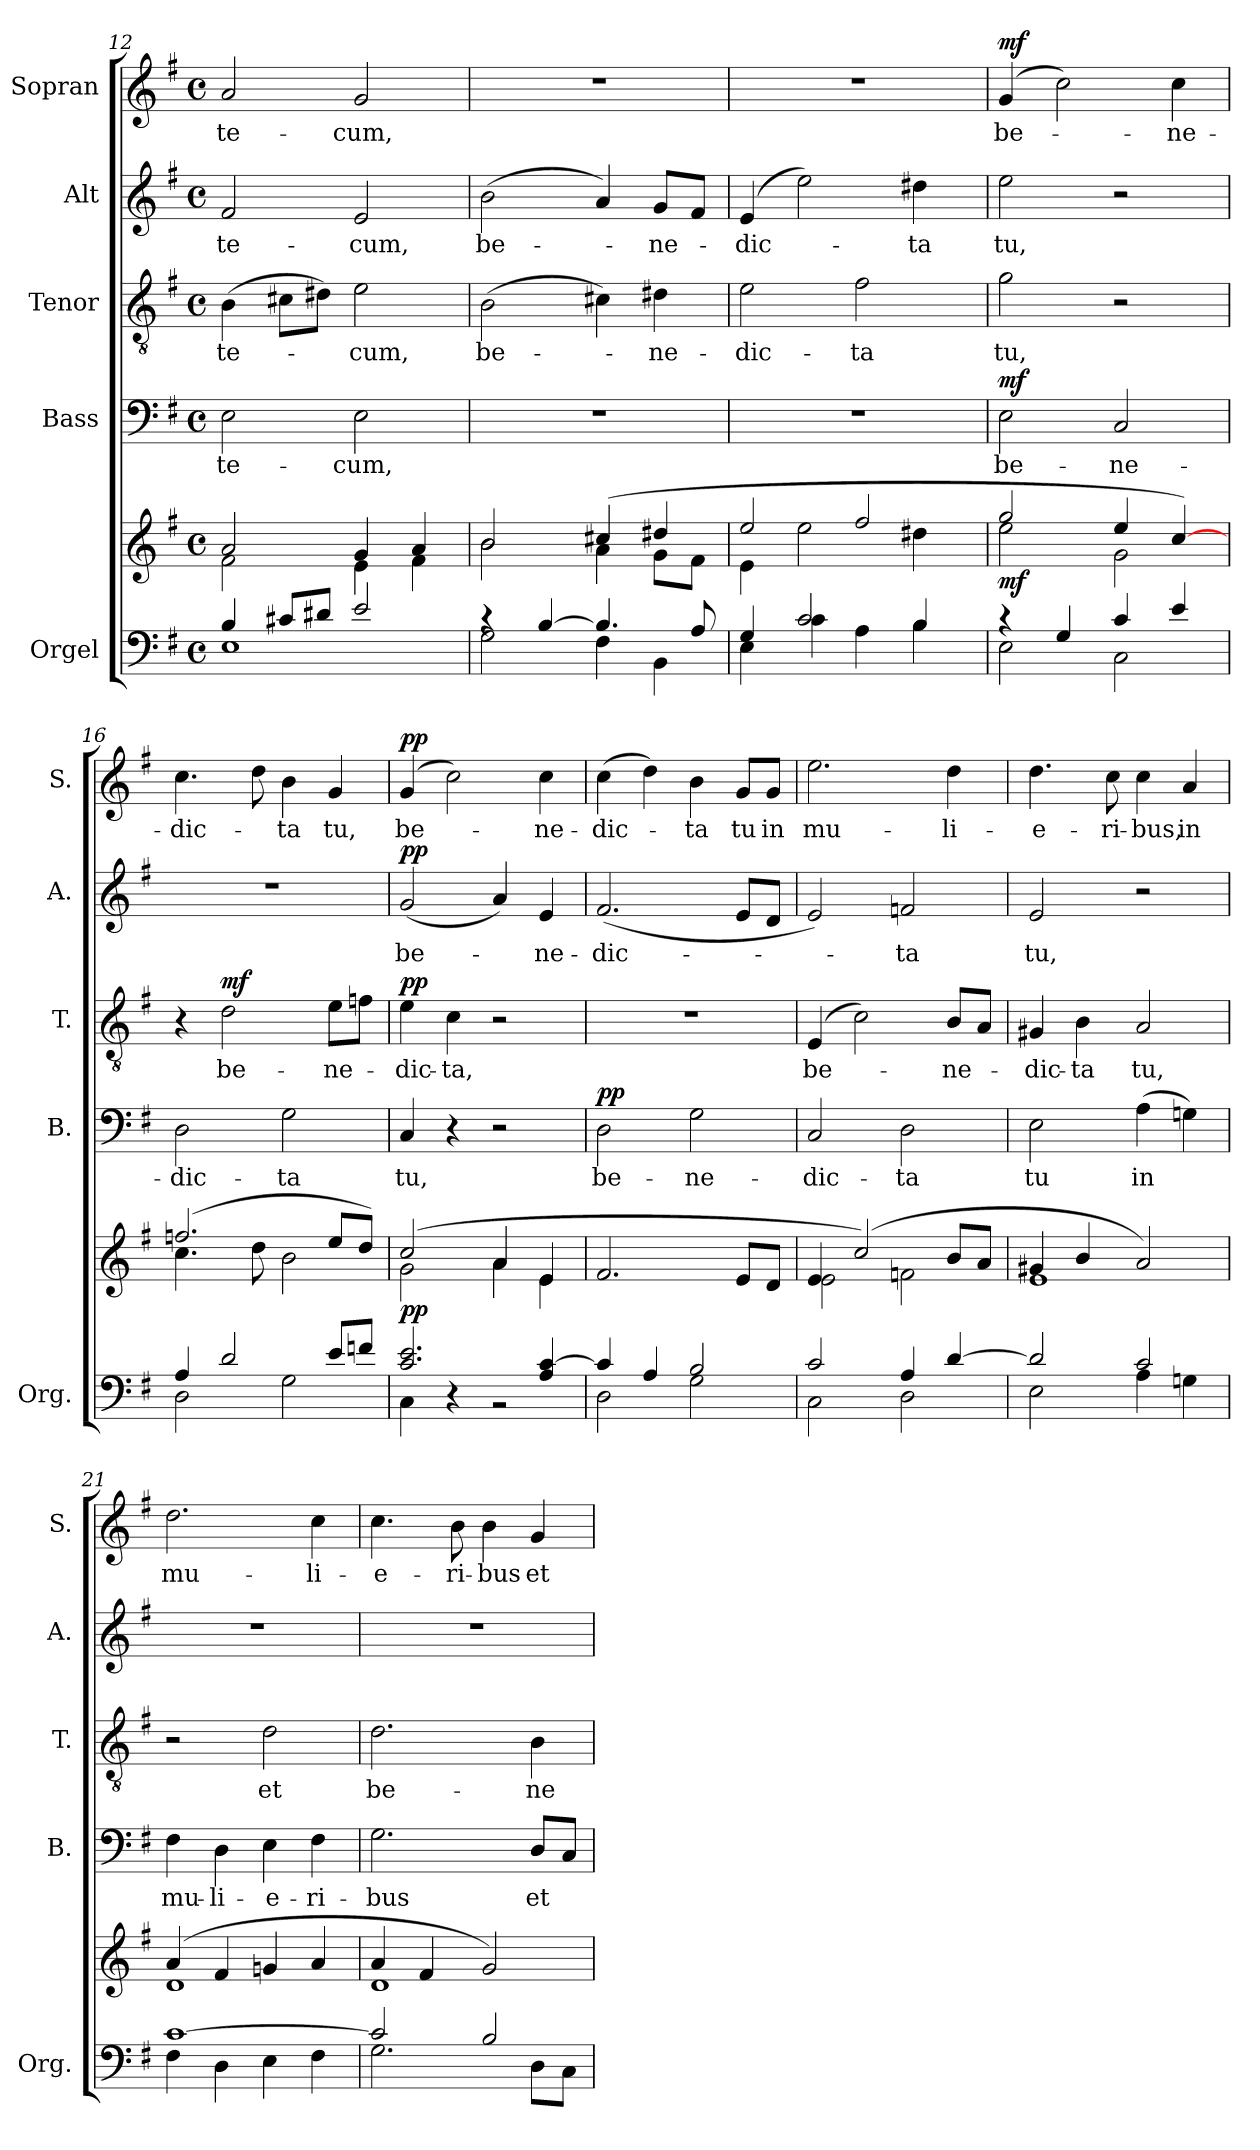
**kern	**kern	**dynam	**kern	**text	**dynam	**kern	**text	**dynam	**kern	**text	**dynam	**kern	**text	**dynam
*part5	*part5	*part5	*part4	*part4	*part4	*part3	*part3	*part3	*part2	*part2	*part2	*part1	*part1	*part1
*staff6	*staff5	*staff5/6	*staff4	*staff4	*staff4	*staff3	*staff3	*staff3	*staff2	*staff2	*staff2	*staff1	*staff1	*staff1
*I"Orgel	*	*	*I"Bass	*	*	*I"Tenor	*	*	*I"Alt	*	*	*I"Sopran	*	*
*I'Org.	*	*	*I'B.	*	*	*I'T.	*	*	*I'A.	*	*	*I'S.	*	*
*clefF4	*clefG2	*	*clefF4	*	*	*clefGv2	*	*	*clefG2	*	*	*clefG2	*	*
*k[f#]	*k[f#]	*	*k[f#]	*	*	*k[f#]	*	*	*k[f#]	*	*	*k[f#]	*	*
*G:	*G:	*	*G:	*	*	*G:	*	*	*G:	*	*	*G:	*	*
*M4/4	*M4/4	*	*M4/4	*	*	*M4/4	*	*	*M4/4	*	*	*M4/4	*	*
*met(c)	*met(c)	*	*met(c)	*	*	*met(c)	*	*	*met(c)	*	*	*met(c)	*	*
=12	=12	=12	=12	=12	=12	=12	=12	=12	=12	=12	=12	=12	=12	=12
*^	*^	*	*	*	*	*	*	*	*	*	*	*	*	*
!	!	!	!	!	!	!LO:LY:b	!	!	!LO:LY:b	!	!	!LO:LY:b	!	!	!LO:LY:b	!
4B/	1E	2a/	2f#\	.	2E\	te-	.	(>4B\	te-	.	2f#/	te-	.	2a/	te-	.
8c#X/L	.	.	.	.	.	.	.	8c#X\L	.	.	.	.	.	.	.	.
8d#X/J	.	.	.	.	.	.	.	8d#X\J)	.	.	.	.	.	.	.	.
!	!	!	!	!	!	!LO:LY:b	!	!	!LO:LY:b	!	!	!LO:LY:b	!	!	!LO:LY:b	!
2e/	.	4g/	4e\	.	2E\	-cum,	.	2e\	-cum,	.	2e/	-cum,	.	2g/	-cum,	.
.	.	4a/	4f#\	.	.	.	.	.	.	.	.	.	.	.	.	.
!!LO:PB:g=z
=13	=13	=13	=13	=13	=13	=13	=13	=13	=13	=13	=13	=13	=13	=13	=13	=13
!	!	!	!	!	!	!	!	!	!LO:LY:b	!	!	!LO:LY:b	!	!	!	!
4rc	2G\	2b/	2b\	.	1r	.	.	(>2B\	be-	.	(>2b\	be-	.	1r	.	.
[>4B/	.	.	.	.	.	.	.	.	.	.	.	.	.	.	.	.
4.B/]	4F#\	(>4cc#X/	4a\	.	.	.	.	4c#X\)	.	.	4a/)	.	.	.	.	.
!	!	!	!	!	!	!	!	!	!LO:LY:b	!	!	!LO:LY:b	!	!	!	!
.	4BB\	4dd#X/	8g\L	.	.	.	.	4d#X\	-ne-	.	8g/L	-ne-	.	.	.	.
8A/	.	.	8f#\J	.	.	.	.	.	.	.	8f#/J	.	.	.	.	.
=14	=14	=14	=14	=14	=14	=14	=14	=14	=14	=14	=14	=14	=14	=14	=14	=14
!	!	!	!	!	!	!	!	!	!LO:LY:b	!	!	!LO:LY:b	!	!	!	!
4G/	4E\	2ee/	4e\	.	1r	.	.	2e\	-dic-	.	(4e/	-dic-	.	1r	.	.
2c/	4c\	.	2ee\	.	.	.	.	.	.	.	2ee\)	.	.	.	.	.
!	!	!	!	!	!	!	!	!	!LO:LY:b	!	!	!	!	!	!	!
.	4A\	2ff#/	.	.	.	.	.	2f#\	-ta	.	.	.	.	.	.	.
!	!	!	!	!	!	!	!	!	!	!	!	!LO:LY:b	!	!	!	!
4B/	4B\	.	4dd#X\	.	.	.	.	.	.	.	4dd#X\	-ta	.	.	.	.
=15	=15	=15	=15	=15	=15	=15	=15	=15	=15	=15	=15	=15	=15	=15	=15	=15
!	!	!	!	!LO:DY:b	!	!LO:LY:b	!LO:DY:a	!	!LO:LY:b	!	!	!LO:LY:b	!	!	!LO:LY:b	!LO:DY:a
4rc	2E\	2gg/	2ee\	mf	2E\	be-	mf	2g\	tu,	.	2ee\	tu,	.	(4g/	be-	mf
4G/	.	.	.	.	.	.	.	.	.	.	.	.	.	2cc\)	.	.
!	!	!	!	!	!	!LO:LY:b	!	!	!	!	!	!	!	!	!	!
4c/	2C\	4ee/	2g\	.	2C/	-ne-	.	2r	.	.	2r	.	.	.	.	.
!	!	!	!	!	!	!	!	!	!	!	!	!	!	!	!LO:LY:b	!
4e/	.	[>4cc/)	.	.	.	.	.	.	.	.	.	.	.	4cc\	-ne-	.
=16	=16	=16	=16	=16	=16	=16	=16	=16	=16	=16	=16	=16	=16	=16	=16	=16
!	!	!	!	!	!	!LO:LY:b	!	!	!	!	!	!	!	!	!LO:LY:b	!
4A/	2D\	(2.ffn/	4.cc\	.	2D\	-dic-	.	4r	.	.	1r	.	.	4.cc\	-dic-	.
!	!	!	!	!	!	!	!	!	!LO:LY:b	!LO:DY:a	!	!	!	!	!	!
2d/	.	.	.	.	.	.	.	2d\	be-	mf	.	.	.	.	.	.
.	.	.	8dd\	.	.	.	.	.	.	.	.	.	.	8dd\	.	.
!	!	!	!	!	!	!LO:LY:b	!	!	!	!	!	!	!	!	!LO:LY:b	!
.	2G\	.	2b\	.	2G\	-ta	.	.	.	.	.	.	.	4b\	-ta	.
!	!	!	!	!	!	!	!	!	!LO:LY:b	!	!	!	!	!	!LO:LY:b	!
8e/L	.	8ee/L	.	.	.	.	.	8e\L	-ne-	.	.	.	.	4g/	tu,	.
8fn/J	.	8dd/J)	.	.	.	.	.	8fn\J	.	.	.	.	.	.	.	.
=17	=17	=17	=17	=17	=17	=17	=17	=17	=17	=17	=17	=17	=17	=17	=17	=17
!	!	!	!	!LO:DY:b	!	!LO:LY:b	!	!	!LO:LY:b	!LO:DY:a	!	!LO:LY:b	!LO:DY:a	!	!LO:LY:b	!LO:DY:a
2.c/ 2.e/	4C\	(2cc/	2g\	pp	4C/	tu,	.	4e\	-dic-	pp	(<2g/	be-	pp	(4g/	be-	pp
!	!	!	!	!	!	!	!	!	!LO:LY:b	!	!	!	!	!	!	!
.	4rC	.	.	.	4r	.	.	4c\	-ta,	.	.	.	.	2cc\)	.	.
.	2rBB	4a/	4a\	.	2r	.	.	2r	.	.	4a/)	.	.	.	.	.
!	!	!	!	!	!	!	!	!	!	!	!	!LO:LY:b	!	!	!LO:LY:b	!
4A/ [>4c/	.	4e/	4e\	.	.	.	.	.	.	.	4e/	-ne-	.	4cc\	-ne-	.
!!LO:LB:g=z
=18	=18	=18	=18	=18	=18	=18	=18	=18	=18	=18	=18	=18	=18	=18	=18	=18
!	!	!	!	!	!	!LO:LY:b	!LO:DY:a	!	!	!	!	!LO:LY:b	!	!	!LO:LY:b	!
*	*	*v	*v	*	*	*	*	*	*	*	*	*	*	*	*	*
4c/]	2D\	2.f#/	.	2D\	be-	pp	1r	.	.	(<2.f#/	-dic-	.	(>4cc\	-dic-	.
4A/	.	.	.	.	.	.	.	.	.	.	.	.	4dd\)	.	.
!	!	!	!	!	!LO:LY:b	!	!	!	!	!	!	!	!	!LO:LY:b	!
2B/	2G\	.	.	2G\	-ne-	.	.	.	.	.	.	.	4b\	-ta	.
!	!	!	!	!	!	!	!	!	!	!	!	!	!	!LO:LY:b	!
.	.	8e/L	.	.	.	.	.	.	.	8e/L	.	.	8g/L	tu	.
!	!	!	!	!	!	!	!	!	!	!	!	!	!	!LO:LY:b	!
.	.	8d/J	.	.	.	.	.	.	.	8d/J	.	.	8g/J	in	.
=19	=19	=19	=19	=19	=19	=19	=19	=19	=19	=19	=19	=19	=19	=19	=19
*	*	*^	*	*	*	*	*	*	*	*	*	*	*	*	*
!	!	!	!	!	!	!LO:LY:b	!	!	!LO:LY:b	!	!	!	!	!	!LO:LY:b	!
2c/	2C\	4e/	2e\	.	2C/	-dic-	.	(4E/	be-	.	2e/)	.	.	2.ee\	mu-	.
.	.	(2cc/)	.	.	.	.	.	2c\)	.	.	.	.	.	.	.	.
!	!	!	!	!	!	!LO:LY:b	!	!	!	!	!	!LO:LY:b	!	!	!	!
4A/	2D\	.	2fn\	.	2D\	-ta	.	.	.	.	2fn/	-ta	.	.	.	.
!	!	!	!	!	!	!	!	!	!LO:LY:b	!	!	!	!	!	!LO:LY:b	!
[>4d/	.	8b/L	.	.	.	.	.	8B/L	-ne-	.	.	.	.	4dd\	-li-	.
.	.	8a/J	.	.	.	.	.	8A/J	.	.	.	.	.	.	.	.
=20	=20	=20	=20	=20	=20	=20	=20	=20	=20	=20	=20	=20	=20	=20	=20	=20
!	!	!	!	!	!	!LO:LY:b	!	!	!LO:LY:b	!	!	!LO:LY:b	!	!	!LO:LY:b	!
2d/]	2E\	4g#X/	1e	.	2E\	tu	.	4G#X/	-dic-	.	2e/	tu,	.	4.dd\	-e-	.
!	!	!	!	!	!	!	!	!	!LO:LY:b	!	!	!	!	!	!	!
.	.	4b/	.	.	.	.	.	4B\	-ta	.	.	.	.	.	.	.
!	!	!	!	!	!	!	!	!	!	!	!	!	!	!	!LO:LY:b	!
.	.	.	.	.	.	.	.	.	.	.	.	.	.	8cc\	-ri-	.
!	!	!	!	!	!	!LO:LY:b	!	!	!LO:LY:b	!	!	!	!	!	!LO:LY:b	!
2c/	4A\	2a/)	.	.	(>4A\	in	.	2A/	tu,	.	2r	.	.	4cc\	-bus,	.
!	!	!	!	!	!	!	!	!	!	!	!	!	!	!	!LO:LY:b	!
.	4Gn\	.	.	.	4Gn\)	.	.	.	.	.	.	.	.	4a/	in	.
=21	=21	=21	=21	=21	=21	=21	=21	=21	=21	=21	=21	=21	=21	=21	=21	=21
!	!	!	!	!	!	!LO:LY:b	!	!	!	!	!	!	!	!	!LO:LY:b	!
[>1c	4F#\	(4a/	1d	.	4F#\	mu-	.	2r	.	.	1r	.	.	2.dd\	mu-	.
!	!	!	!	!	!	!LO:LY:b	!	!	!	!	!	!	!	!	!	!
.	4D\	4f#/	.	.	4D\	-li-	.	.	.	.	.	.	.	.	.	.
!	!	!	!	!	!	!LO:LY:b	!	!	!LO:LY:b	!	!	!	!	!	!	!
.	4E\	4gn/	.	.	4E\	-e-	.	2d\	et	.	.	.	.	.	.	.
!	!	!	!	!	!	!LO:LY:b	!	!	!	!	!	!	!	!	!LO:LY:b	!
.	4F#\	4a/	.	.	4F#\	-ri-	.	.	.	.	.	.	.	4cc\	-li-	.
=22	=22	=22	=22	=22	=22	=22	=22	=22	=22	=22	=22	=22	=22	=22	=22	=22
!	!	!	!	!	!	!LO:LY:b	!	!	!LO:LY:b	!	!	!	!	!	!LO:LY:b	!
2c/]	2.G\	4a/	1d	.	2.G\	-bus	.	2.d\	be-	.	1r	.	.	4.cc\	-e-	.
.	.	4f#/	.	.	.	.	.	.	.	.	.	.	.	.	.	.
!	!	!	!	!	!	!	!	!	!	!	!	!	!	!	!LO:LY:b	!
.	.	.	.	.	.	.	.	.	.	.	.	.	.	8b\	-ri-	.
!	!	!	!	!	!	!	!	!	!	!	!	!	!	!	!LO:LY:b	!
2B/	.	2g/)	.	.	.	.	.	.	.	.	.	.	.	4b\	-bus	.
!	!	!	!	!	!	!LO:LY:b	!	!	!LO:LY:b	!	!	!	!	!	!LO:LY:b	!
.	8D\L	.	.	.	8D/L	et	.	4B\	-ne-	.	.	.	.	4g/	et	.
.	8C\J	.	.	.	8C/J	.	.	.	.	.	.	.	.	.	.	.
*v	*v	*	*	*	*	*	*	*	*	*	*	*	*	*	*	*
*	*v	*v	*	*	*	*	*	*	*	*	*	*	*	*	*
=	=	=	=	=	=	=	=	=	=	=	=	=	=	=
*-	*-	*-	*-	*-	*-	*-	*-	*-	*-	*-	*-	*-	*-	*-
